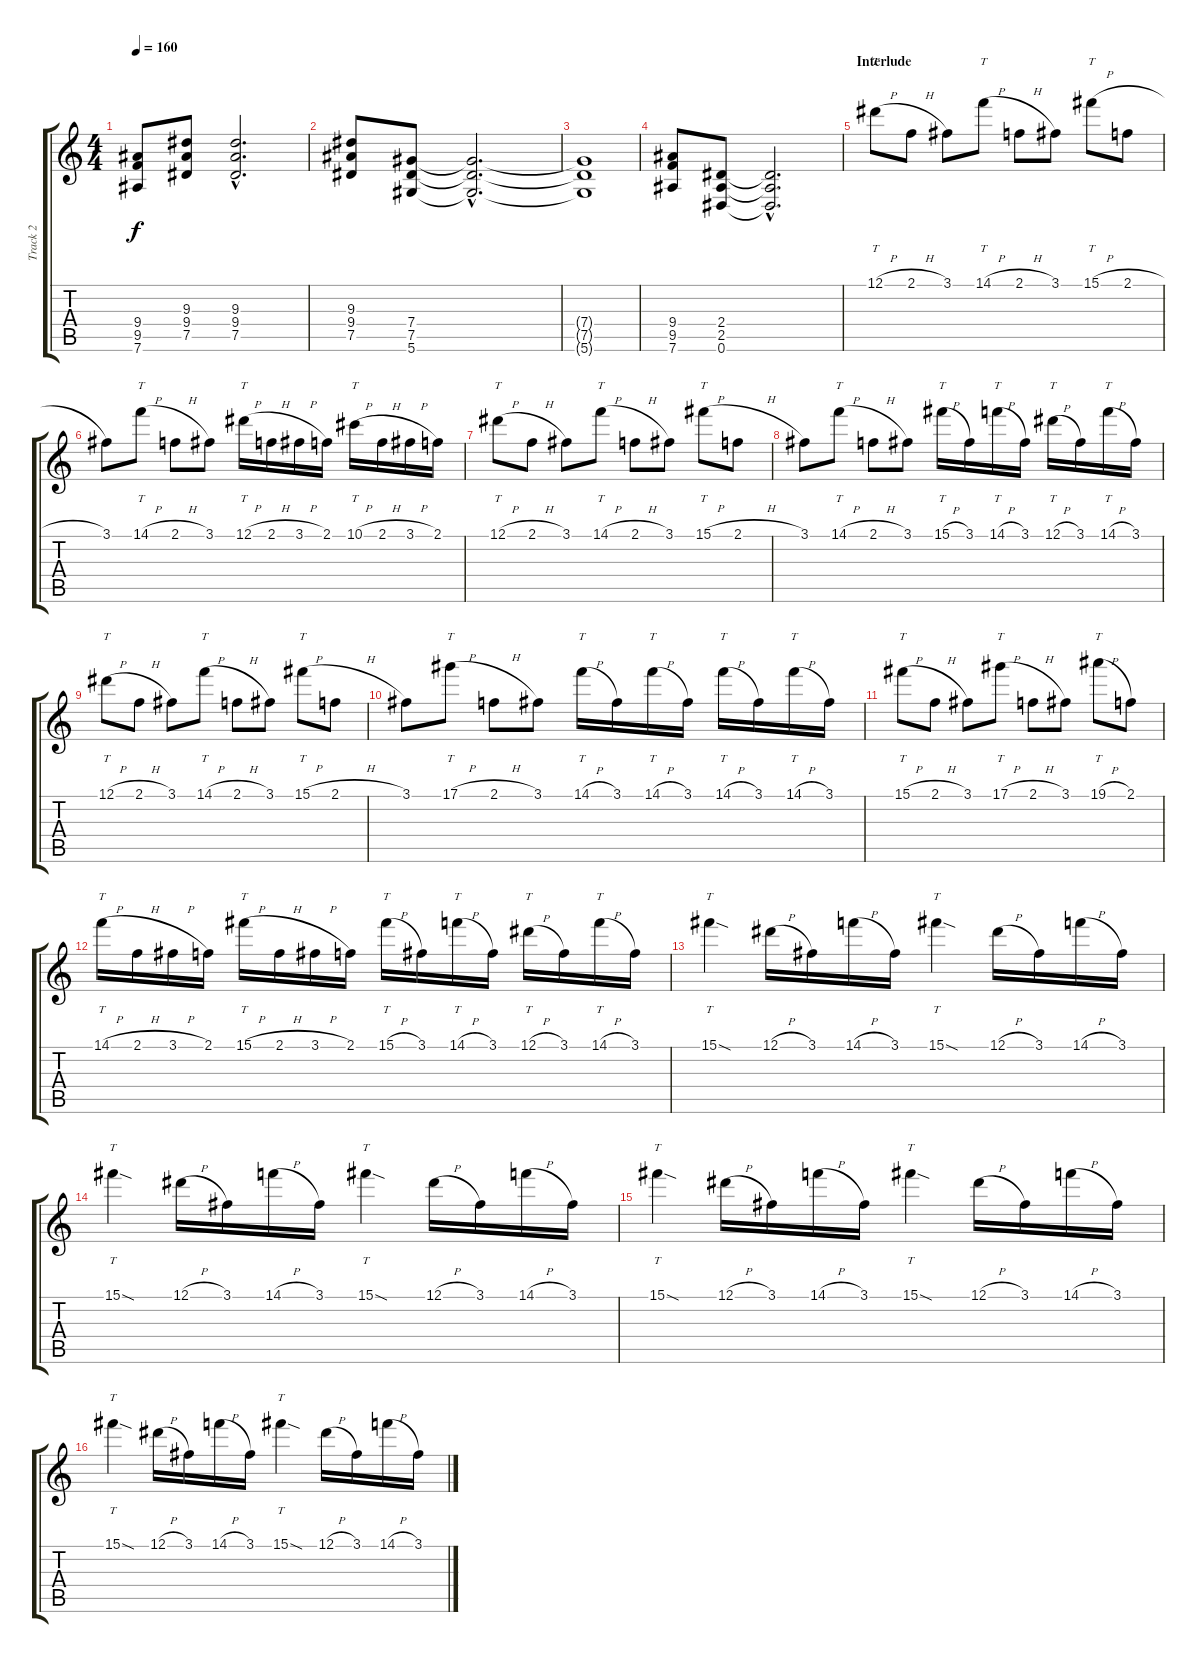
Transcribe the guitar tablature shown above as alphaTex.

\track ("Track 2" "Track 2") {instrument distortionguitar}
\staff {score tabs}
\tuning (Eb4 Bb3 Gb3 Db3 Ab2 Eb2) {hide}
\ts (4 4)
\tempo 160
\clef g2
\ks c
(9.4 9.5 7.6).8{dy f} (9.3 9.4 7.5).8 (9.3{hac} 9.4{hac} 7.5{hac}).2{d} |
(9.3 9.4 7.5).8 (7.4 7.5 5.6).8 (7.4{hac t} 7.5{hac t} 5.6{hac t}).2{d} |
(7.4{t} 7.5{t} 5.6{t}).1 |
(9.4 9.5 7.6).8 (2.4 2.5 0.6).8 (2.4{hac t} 2.5{hac t} 0.6{hac t}).2{d} |
\section ("" "Interlude")
12.1{h}.8{tt} 2.1{h}.8 3.1.8 14.1{h}.8{tt} 2.1{h}.8 3.1.8 15.1{h}.8{tt} 2.1{h}.8 |
3.1.8 14.1{h}.8{tt} 2.1{h}.8 3.1.8 12.1{h}.16{tt} 2.1{h}.16 3.1{h}.16 2.1.16 10.1{h}.16{tt} 2.1{h}.16 3.1{h}.16 2.1.16 |
12.1{h}.8{tt} 2.1{h}.8 3.1.8 14.1{h}.8{tt} 2.1{h}.8 3.1.8 15.1{h}.8{tt} 2.1{h}.8 |
3.1.8 14.1{h}.8{tt} 2.1{h}.8 3.1.8 15.1{h}.16{tt} 3.1.16 14.1{h}.16{tt} 3.1.16 12.1{h}.16{tt} 3.1.16 14.1{h}.16{tt} 3.1.16 |
12.1{h}.8{tt} 2.1{h}.8 3.1.8 14.1{h}.8{tt} 2.1{h}.8 3.1.8 15.1{h}.8{tt} 2.1{h}.8 |
3.1.8 17.1{h}.8{tt} 2.1{h}.8 3.1.8 14.1{h}.16{tt} 3.1.16 14.1{h}.16{tt} 3.1.16 14.1{h}.16{tt} 3.1.16 14.1{h}.16{tt} 3.1.16 |
15.1{h}.8{tt} 2.1{h}.8 3.1.8 17.1{h}.8{tt} 2.1{h}.8 3.1.8 19.1{h}.8{tt} 2.1.8 |
14.1{h}.16{tt} 2.1{h}.16 3.1{h}.16 2.1.16 15.1{h}.16{tt} 2.1{h}.16 3.1{h}.16 2.1.16 15.1{h}.16{tt} 3.1.16 14.1{h}.16{tt} 3.1.16 12.1{h}.16{tt} 3.1.16 14.1{h}.16{tt} 3.1.16 |
15.1{sod}.4{tt volume 0} 12.1{h}.16 3.1.16 14.1{h}.16 3.1.16 15.1{sod}.4{tt} 12.1{h}.16 3.1.16 14.1{h}.16 3.1.16 |
15.1{sod}.4{tt} 12.1{h}.16 3.1.16 14.1{h}.16 3.1.16 15.1{sod}.4{tt} 12.1{h}.16 3.1.16 14.1{h}.16 3.1.16 |
15.1{sod}.4{tt} 12.1{h}.16 3.1.16 14.1{h}.16 3.1.16 15.1{sod}.4{tt} 12.1{h}.16 3.1.16 14.1{h}.16 3.1.16 |
15.1{sod}.4{tt} 12.1{h}.16 3.1.16 14.1{h}.16 3.1.16 15.1{sod}.4{tt} 12.1{h}.16 3.1.16 14.1{h}.16 3.1.16
